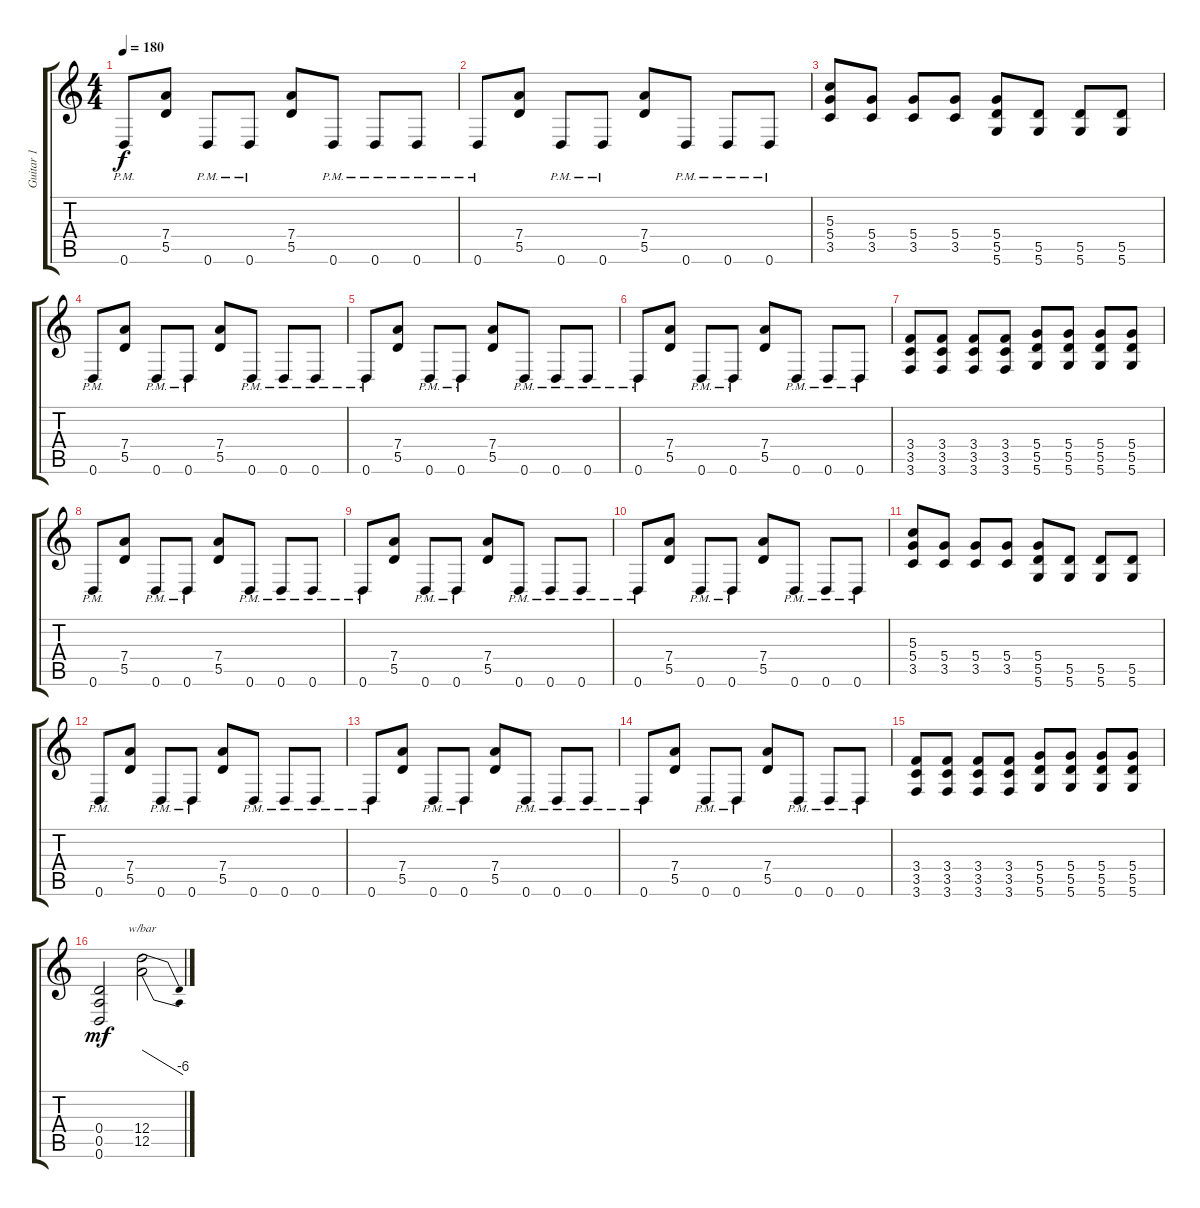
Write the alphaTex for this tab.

\track ("Guitar 1" "Guitar 1") {instrument overdrivenguitar}
\staff {score tabs}
\tuning (E4 B3 G3 D3 A2 D2) {hide}
\ts (4 4)
\tempo 180
\clef g2
\ks c
0.6{pm}.8{dy f} (7.4 5.5).8 0.6{pm}.8 0.6{pm}.8 (7.4 5.5).8 0.6{pm}.8 0.6{pm}.8 0.6{pm}.8 |
0.6{pm}.8 (7.4 5.5).8 0.6{pm}.8 0.6{pm}.8 (7.4 5.5).8 0.6{pm}.8 0.6{pm}.8 0.6{pm}.8 |
(5.3 5.4 3.5).8 (5.4 3.5).8 (5.4 3.5).8 (5.4 3.5).8 (5.4 5.5 5.6).8 (5.5 5.6).8 (5.5 5.6).8 (5.5 5.6).8 |
0.6{pm}.8 (7.4 5.5).8 0.6{pm}.8 0.6{pm}.8 (7.4 5.5).8 0.6{pm}.8 0.6{pm}.8 0.6{pm}.8 |
0.6{pm}.8 (7.4 5.5).8 0.6{pm}.8 0.6{pm}.8 (7.4 5.5).8 0.6{pm}.8 0.6{pm}.8 0.6{pm}.8 |
0.6{pm}.8 (7.4 5.5).8 0.6{pm}.8 0.6{pm}.8 (7.4 5.5).8 0.6{pm}.8 0.6{pm}.8 0.6{pm}.8 |
(3.4 3.5 3.6).8 (3.4 3.5 3.6).8 (3.4 3.5 3.6).8 (3.4 3.5 3.6).8 (5.4 5.5 5.6).8 (5.4 5.5 5.6).8 (5.4 5.5 5.6).8 (5.4 5.5 5.6).8 |
0.6{pm}.8 (7.4 5.5).8 0.6{pm}.8 0.6{pm}.8 (7.4 5.5).8 0.6{pm}.8 0.6{pm}.8 0.6{pm}.8 |
0.6{pm}.8 (7.4 5.5).8 0.6{pm}.8 0.6{pm}.8 (7.4 5.5).8 0.6{pm}.8 0.6{pm}.8 0.6{pm}.8 |
0.6{pm}.8 (7.4 5.5).8 0.6{pm}.8 0.6{pm}.8 (7.4 5.5).8 0.6{pm}.8 0.6{pm}.8 0.6{pm}.8 |
(5.3 5.4 3.5).8 (5.4 3.5).8 (5.4 3.5).8 (5.4 3.5).8 (5.4 5.5 5.6).8 (5.5 5.6).8 (5.5 5.6).8 (5.5 5.6).8 |
0.6{pm}.8 (7.4 5.5).8 0.6{pm}.8 0.6{pm}.8 (7.4 5.5).8 0.6{pm}.8 0.6{pm}.8 0.6{pm}.8 |
0.6{pm}.8 (7.4 5.5).8 0.6{pm}.8 0.6{pm}.8 (7.4 5.5).8 0.6{pm}.8 0.6{pm}.8 0.6{pm}.8 |
0.6{pm}.8 (7.4 5.5).8 0.6{pm}.8 0.6{pm}.8 (7.4 5.5).8 0.6{pm}.8 0.6{pm}.8 0.6{pm}.8 |
(3.4 3.5 3.6).8 (3.4 3.5 3.6).8 (3.4 3.5 3.6).8 (3.4 3.5 3.6).8 (5.4 5.5 5.6).8 (5.4 5.5 5.6).8 (5.4 5.5 5.6).8 (5.4 5.5 5.6).8 |
(0.4 0.5 0.6).2{dy mf} (12.4 12.5).2{tbe (dive default 0 0 60 -24)}
